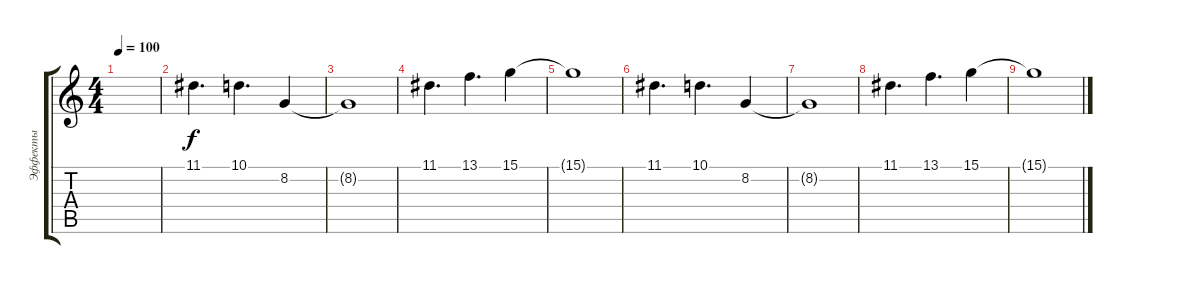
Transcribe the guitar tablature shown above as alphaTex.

\track ("Эффекты" "Эффекты") {instrument pad1newage}
\staff {score tabs}
\tuning (E4 B3 G3 D3 A2 E2) {hide}
\ts (4 4)
\tempo 100
\clef g2
\ks c
|
11.1.4{d} 10.1.4{d} 8.2.4 |
8.2{t}.1 |
11.1.4{d} 13.1.4{d} 15.1.4 |
15.1{t}.1 |
11.1.4{d} 10.1.4{d} 8.2.4 |
8.2{t}.1 |
11.1.4{d} 13.1.4{d} 15.1.4 |
15.1{t}.1
